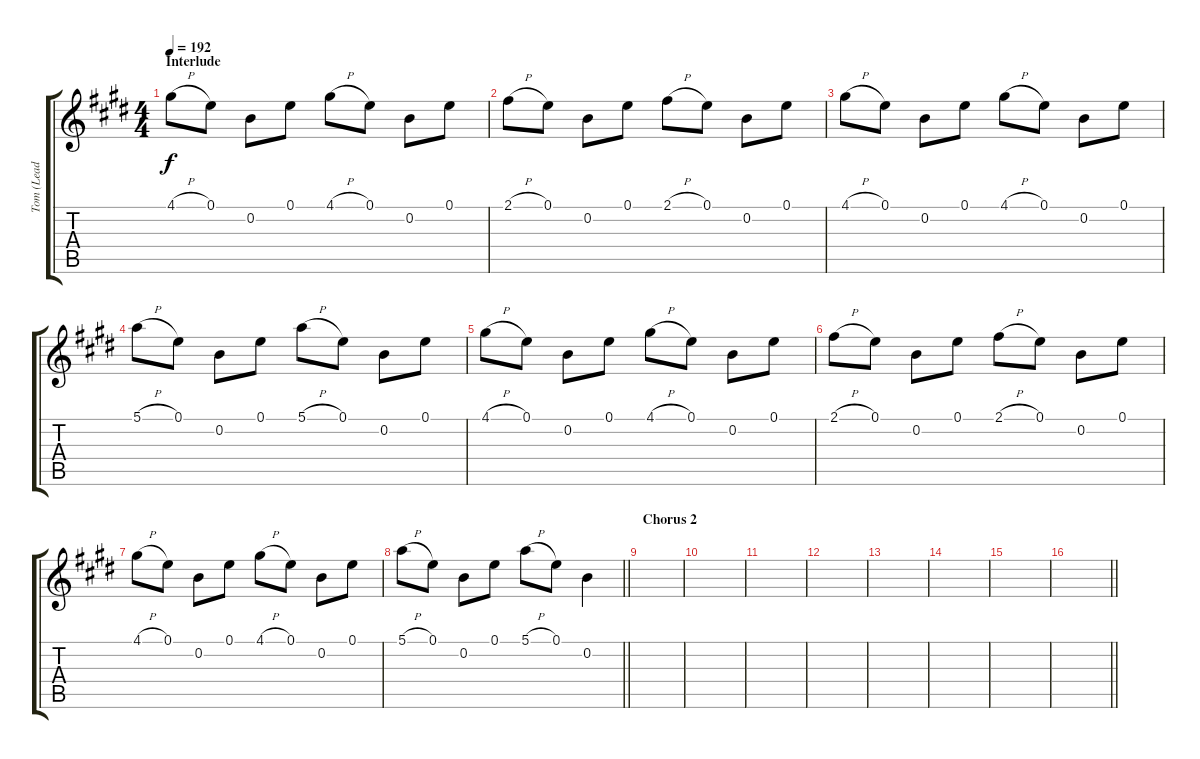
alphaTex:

\track ("Tom (Lead Guitar)" "Tom (Lead ") {instrument distortionguitar}
\staff {score tabs}
\tuning (E4 B3 G3 D3 A2 E2) {hide}
\ts (4 4)
\section ("" "Interlude")
\tempo 192
\clef g2
\ks e
4.1{h}.8{dy f} 0.1.8 0.2.8 0.1.8 4.1{h}.8 0.1.8 0.2.8 0.1.8 |
2.1{h}.8 0.1.8 0.2.8 0.1.8 2.1{h}.8 0.1.8 0.2.8 0.1.8 |
4.1{h}.8 0.1.8 0.2.8 0.1.8 4.1{h}.8 0.1.8 0.2.8 0.1.8 |
5.1{h}.8 0.1.8 0.2.8 0.1.8 5.1{h}.8 0.1.8 0.2.8 0.1.8 |
4.1{h}.8 0.1.8 0.2.8 0.1.8 4.1{h}.8 0.1.8 0.2.8 0.1.8 |
2.1{h}.8 0.1.8 0.2.8 0.1.8 2.1{h}.8 0.1.8 0.2.8 0.1.8 |
4.1{h}.8 0.1.8 0.2.8 0.1.8 4.1{h}.8 0.1.8 0.2.8 0.1.8 |
\barLineRight lightlight
5.1{h}.8 0.1.8 0.2.8 0.1.8 5.1{h}.8 0.1.8 0.2.4 |
\section ("" "Chorus 2")
|
|
|
|
|
|
|
\barLineRight lightlight
